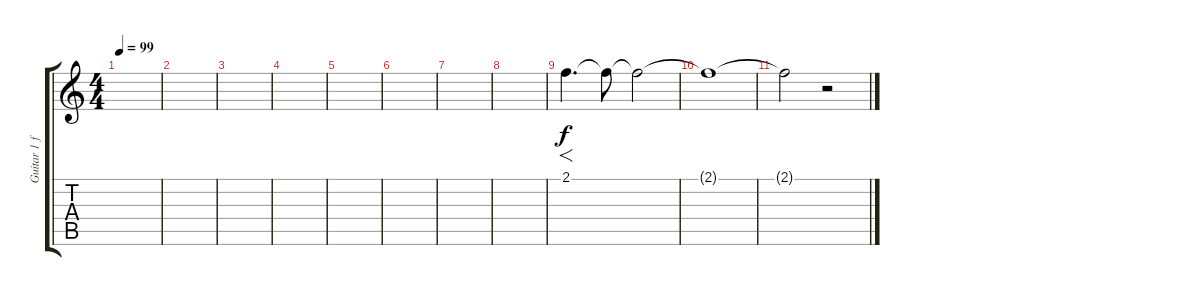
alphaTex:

\track ("Guitar 1 feedback" "Guitar 1 f") {instrument distortionguitar}
\staff {score tabs}
\tuning (Eb4 Bb3 Gb3 Db3 Ab2 Eb2) {hide}
\ts (4 4)
\tempo 99
\clef g2
\ks c
|
|
|
|
|
|
|
|
2.1.4{f d} 2.1{t}.8{dy f} 2.1{t}.2 |
2.1{t}.1 |
2.1{t}.2 r.2
